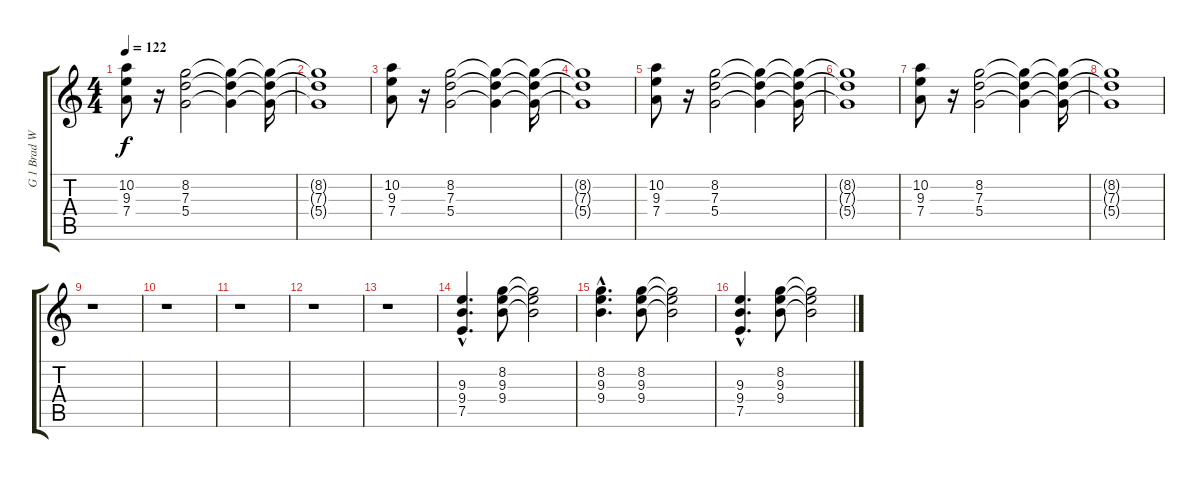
\track ("G 1 Brad Whitford" "G 1 Brad W") {instrument overdrivenguitar}
\staff {score tabs}
\tuning (E4 B3 G3 D3 A2 E2) {hide}
\ts (4 4)
\tempo 122
\clef g2
\ks c
(10.2 9.3 7.4).8{dy f} r.16 (8.2 7.3 5.4).2 (8.2{t} 7.3{t} 5.4{t}).4 (8.2{t} 7.3{t} 5.4{t}).16 |
(8.2{t} 7.3{t} 5.4{t}).1 |
(10.2 9.3 7.4).8 r.16 (8.2 7.3 5.4).2 (8.2{t} 7.3{t} 5.4{t}).4 (8.2{t} 7.3{t} 5.4{t}).16 |
(8.2{t} 7.3{t} 5.4{t}).1 |
(10.2 9.3 7.4).8 r.16 (8.2 7.3 5.4).2 (8.2{t} 7.3{t} 5.4{t}).4 (8.2{t} 7.3{t} 5.4{t}).16 |
(8.2{t} 7.3{t} 5.4{t}).1 |
(10.2 9.3 7.4).8 r.16 (8.2 7.3 5.4).2 (8.2{t} 7.3{t} 5.4{t}).4 (8.2{t} 7.3{t} 5.4{t}).16 |
(8.2{t} 7.3{t} 5.4{t}).1 |
r.1 |
r.1 |
r.1 |
r.1 |
r.1 |
(9.3{hac} 9.4{hac} 7.5{hac}).4{d} (8.2 9.3 9.4).8 (8.2{t} 9.3{t} 9.4{t}).2 |
(8.2{hac} 9.3{hac} 9.4{hac}).4{d} (8.2 9.3 9.4).8 (8.2{t} 9.3{t} 9.4{t}).2 |
(9.3{hac} 9.4{hac} 7.5{hac}).4{d} (8.2 9.3 9.4).8 (8.2{t} 9.3{t} 9.4{t}).2
